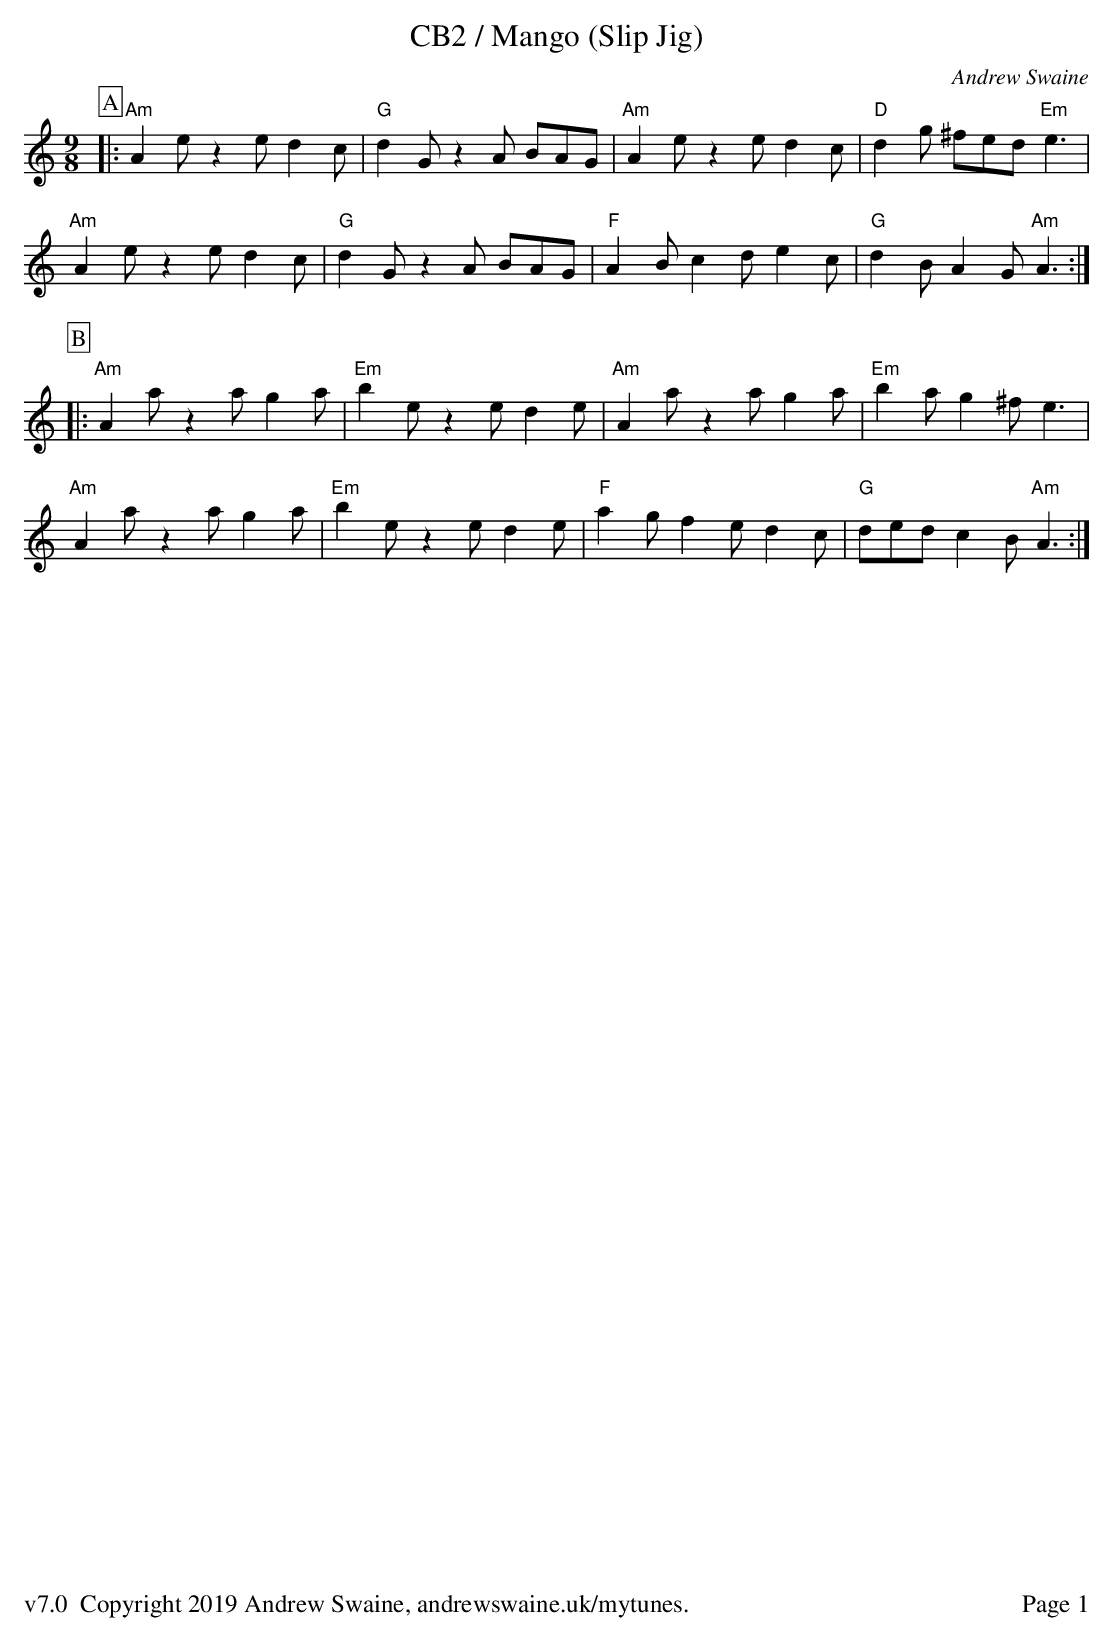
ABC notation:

X:1
T:CB2 / Mango (Slip Jig)
C:Andrew Swaine
L:1/8
M:9/8
K:Am
P:A
|:"Am"A2e z2e d2c|"G"d2G z2A BAG|"Am"A2e z2e d2c|"D"d2g ^fed "Em"e3|
"Am"A2e z2e d2c|"G"d2G z2A BAG|"F"A2B c2d e2c|"G"d2B A2G "Am"A3:|
P:B
|:"Am"A2a z2a g2a|"Em"b2e z2e d2e|"Am"A2a z2a g2a|"Em"b2a g2^f e3|
"Am"A2a z2a g2a|"Em"b2e z2e d2e|"F"a2g f2e d2c|"G"ded c2B "Am"A3:|
